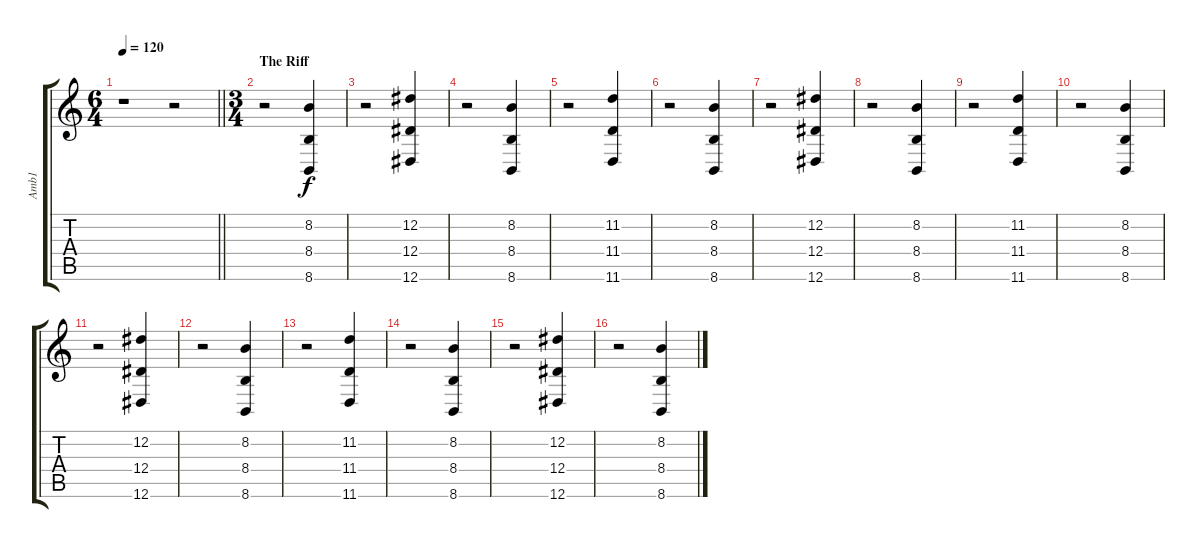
\track ("Amb1" "Amb1") {instrument brightacousticpiano}
\staff {score tabs}
\tuning (G4 Eb4 Bb3 Eb3 Bb2 Eb2) {hide}
\ts (6 4)
\tempo 120
\clef g2
\barLineRight lightlight
\ks c
r.1{dy f} r.2 |
\ts (3 4)
\section ("" "The Riff")
r.2{instrument choiraahs} (8.2 8.4 8.6).4 |
r.2 (12.2 12.4 12.6).4 |
r.2 (8.2 8.4 8.6).4 |
r.2 (11.2 11.4 11.6).4 |
r.2 (8.2 8.4 8.6).4 |
r.2 (12.2 12.4 12.6).4 |
r.2 (8.2 8.4 8.6).4 |
r.2 (11.2 11.4 11.6).4 |
r.2 (8.2 8.4 8.6).4 |
r.2 (12.2 12.4 12.6).4 |
r.2 (8.2 8.4 8.6).4 |
r.2 (11.2 11.4 11.6).4 |
r.2 (8.2 8.4 8.6).4 |
r.2 (12.2 12.4 12.6).4 |
r.2 (8.2 8.4 8.6).4
